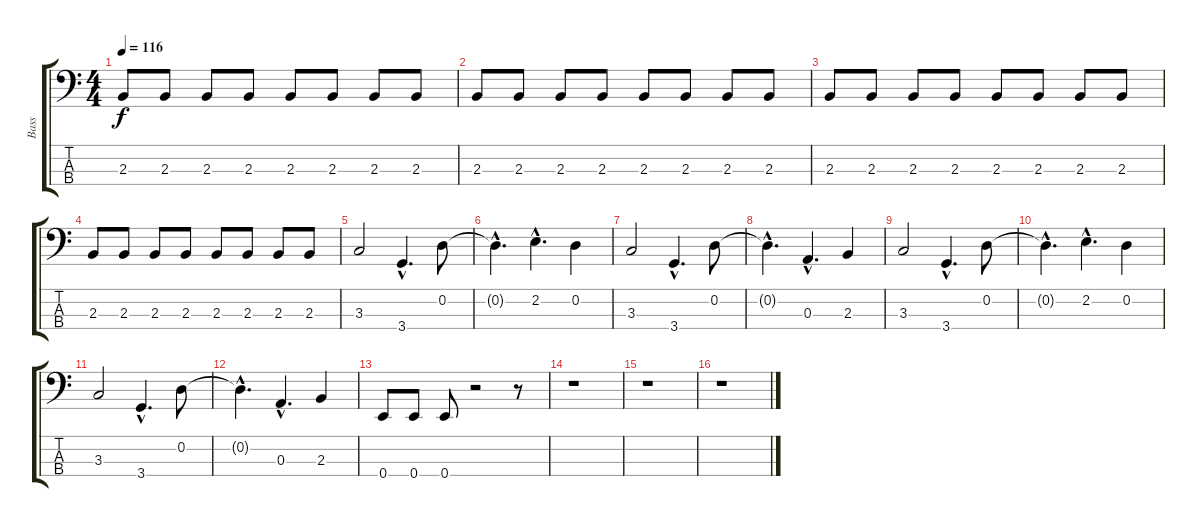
\track ("Bass" "Bass") {instrument fretlessbass}
\staff {score tabs}
\tuning (G2 D2 A1 E1) {hide}
\ts (4 4)
\tempo 116
\clef f4
\ks c
2.3.8{dy f} 2.3.8 2.3.8 2.3.8 2.3.8 2.3.8 2.3.8 2.3.8 |
2.3.8 2.3.8 2.3.8 2.3.8 2.3.8 2.3.8 2.3.8 2.3.8 |
2.3.8 2.3.8 2.3.8 2.3.8 2.3.8 2.3.8 2.3.8 2.3.8 |
2.3.8 2.3.8 2.3.8 2.3.8 2.3.8 2.3.8 2.3.8 2.3.8 |
3.3.2 3.4{hac}.4{d} 0.2.8 |
0.2{hac t}.4{d} 2.2{hac}.4{d} 0.2.4 |
3.3.2 3.4{hac}.4{d} 0.2.8 |
0.2{hac t}.4{d} 0.3{hac}.4{d} 2.3.4 |
3.3.2 3.4{hac}.4{d} 0.2.8 |
0.2{hac t}.4{d} 2.2{hac}.4{d} 0.2.4 |
3.3.2 3.4{hac}.4{d} 0.2.8 |
0.2{hac t}.4{d} 0.3{hac}.4{d} 2.3.4 |
0.4.8 0.4.8 0.4.8 r.2 r.8 |
r.1 |
r.1 |
r.1
